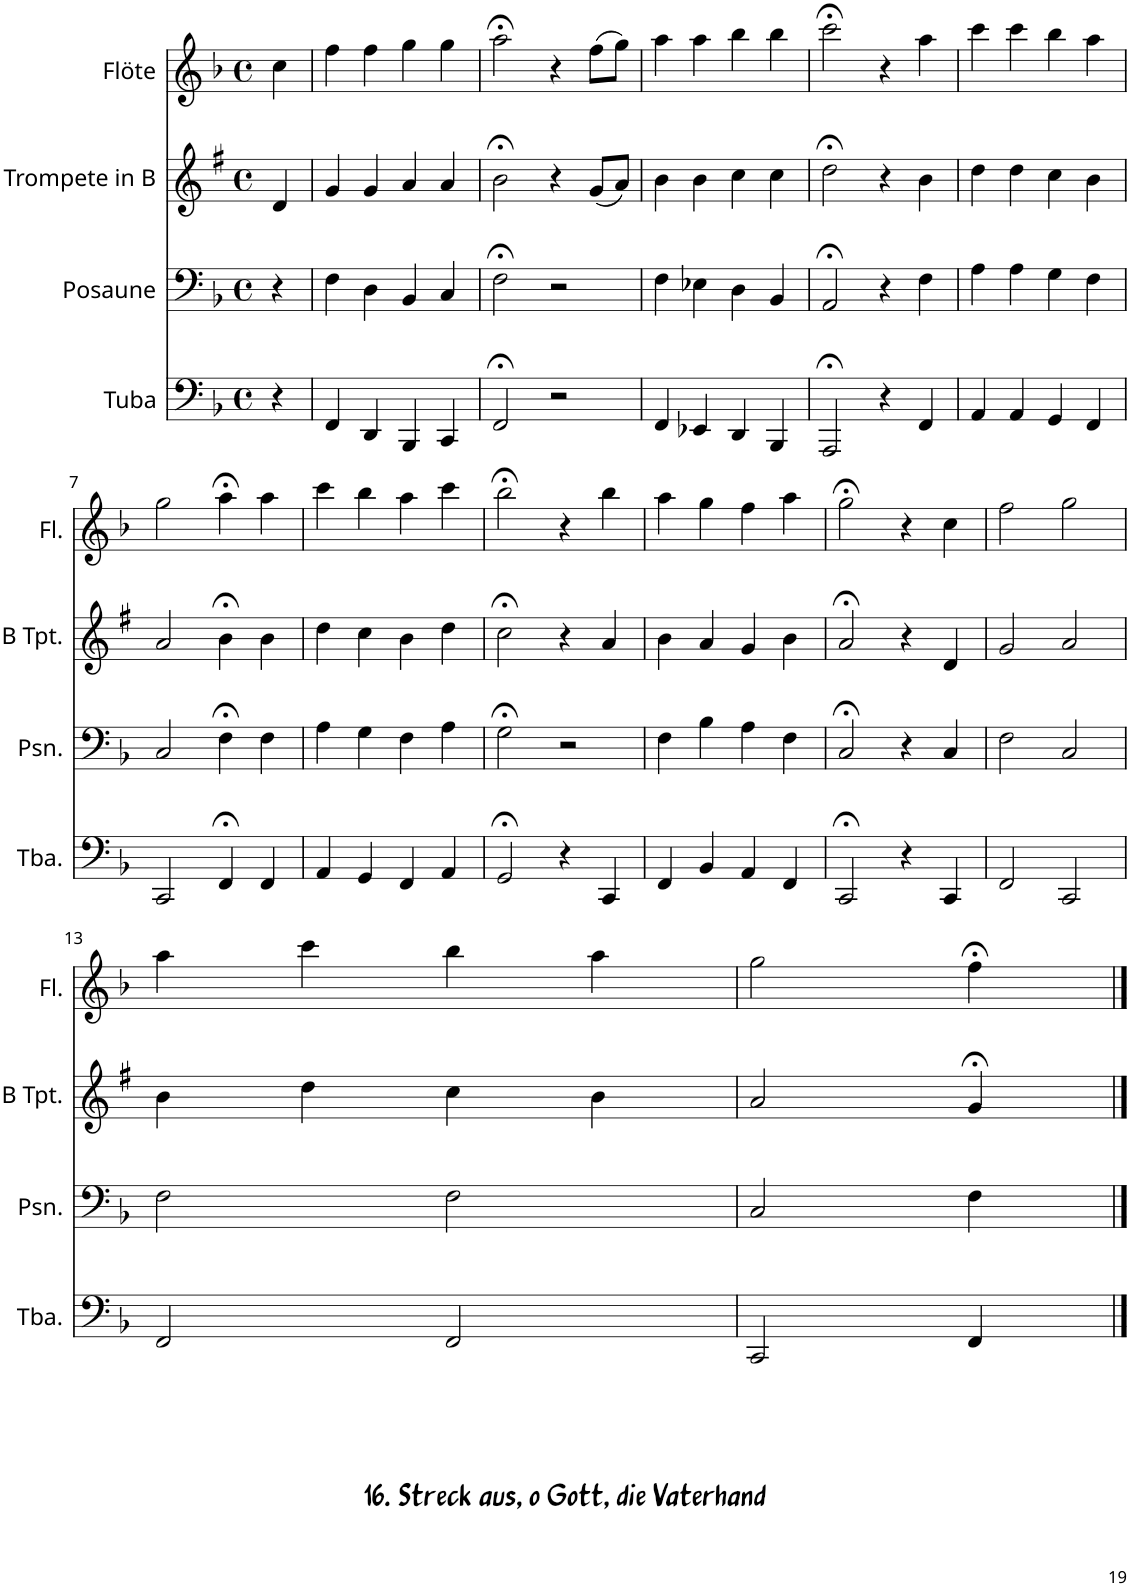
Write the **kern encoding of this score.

**kern	**kern	**kern	**kern
*part4	*part3	*part2	*part1
*staff4	*staff3	*staff2	*staff1
*I"Tuba	*I"Posaune	*I"Trompete in B	*I"Flöte
*I'Tba.	*I'Psn.	*	*I'Fl.
!!LO:PB:g=z
*clefF4	*clefF4	*clefG2	*clefG2
*	*	*Trd1c2	*
*k[b-]	*k[b-]	*k[f#]	*k[b-]
*M4/4	*M4/4	*M4/4	*M4/4
*met(c)	*met(c)	*met(c)	*met(c)
=1	=1	=1	=1
4r	4r	4d/	4cc\
=2	=2	=2	=2
4FF/	4F\	4g/	4ff\
4DD/	4D\	4g/	4ff\
4BBB-/	4BB-/	4a/	4gg\
4CC/	4C/	4a/	4gg\
=3	=3	=3	=3
2FF;</	2F;<\	2b;<\	2aa;<\
2r	2r	4r	4r
.	.	(8g/L	(8ff\L
.	.	8a/J)	8gg\J)
=4	=4	=4	=4
4FF/	4F\	4b\	4aa\
4EE-X/	4E-X\	4b\	4aa\
4DD/	4D\	4cc\	4bb-\
4BBB-/	4BB-/	4cc\	4bb-\
=5	=5	=5	=5
2AAA;</	2AA;</	2dd;<\	2ccc;<\
4r	4r	4r	4r
4FF/	4F\	4b\	4aa\
=6	=6	=6	=6
4AA/	4A\	4dd\	4ccc\
4AA/	4A\	4dd\	4ccc\
4GG/	4G\	4cc\	4bb-\
4FF/	4F\	4b\	4aa\
!!LO:LB:g=z
=7	=7	=7	=7
2CC/	2C/	2a/	2gg\
4FF;</	4F;<\	4b;<\	4aa;<\
4FF/	4F\	4b\	4aa\
=8	=8	=8	=8
4AA/	4A\	4dd\	4ccc\
4GG/	4G\	4cc\	4bb-\
4FF/	4F\	4b\	4aa\
4AA/	4A\	4dd\	4ccc\
=9	=9	=9	=9
2GG;</	2G;<\	2cc;<\	2bb-;<\
4r	2r	4r	4r
4CC/	.	4a/	4bb-\
=10	=10	=10	=10
4FF/	4F\	4b\	4aa\
4BB-/	4B-\	4a/	4gg\
4AA/	4A\	4g/	4ff\
4FF/	4F\	4b\	4aa\
=11	=11	=11	=11
2CC;</	2C;</	2a;</	2gg;<\
4r	4r	4r	4r
4CC/	4C/	4d/	4cc\
=12	=12	=12	=12
2FF/	2F\	2g/	2ff\
2CC/	2C/	2a/	2gg\
!!LO:LB:g=z
=13	=13	=13	=13
2FF/	2F\	4b\	4aa\
.	.	4dd\	4ccc\
2FF/	2F\	4cc\	4bb-\
.	.	4b\	4aa\
=14	=14	=14	=14
2CC/	2C/	2a/	2gg\
4FF/	4F\	4g;</	4ff;<\
==	==	==	==
*-	*-	*-	*-
